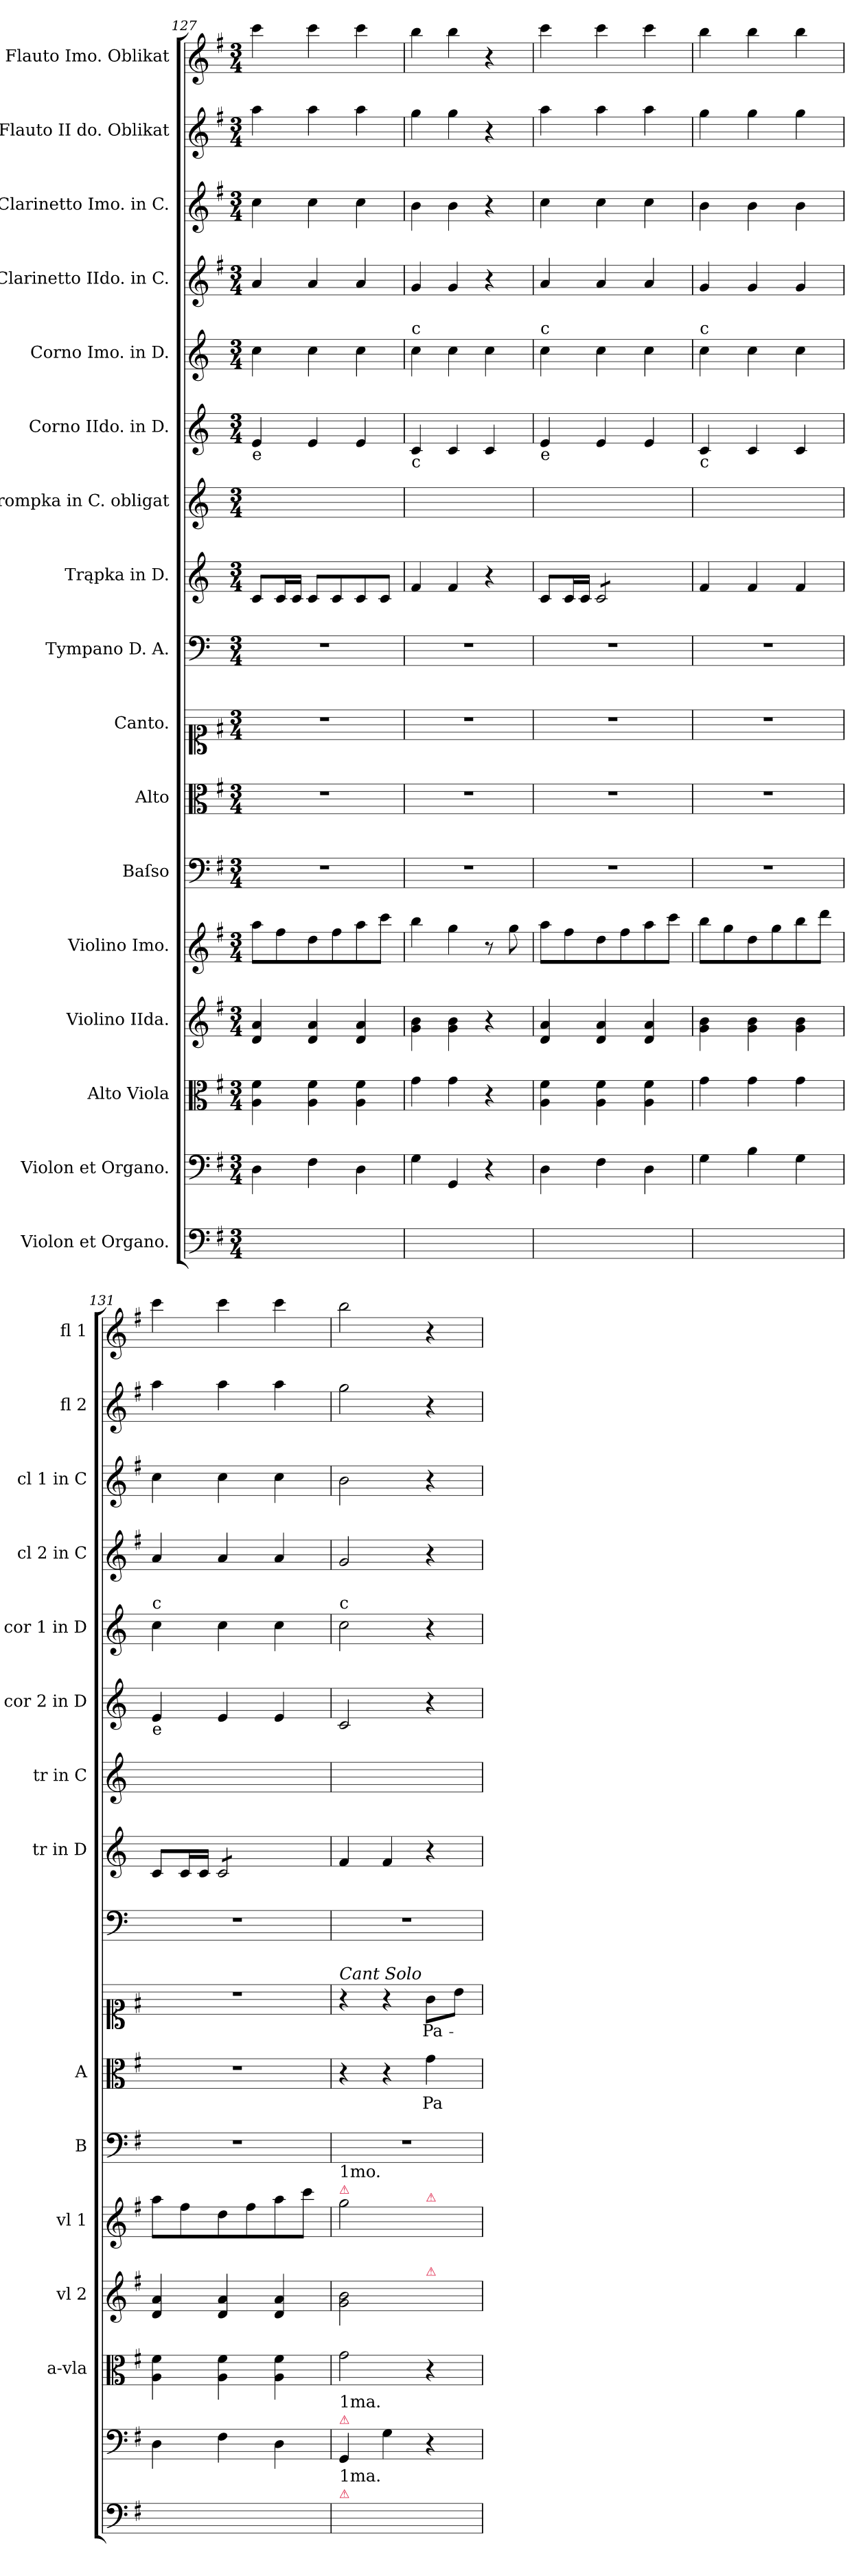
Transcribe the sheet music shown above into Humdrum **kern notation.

**kern	**kern	**kern	**kern	**kern	**kern	**kern	**text	**kern	**text	**kern	**kern	**kern	**kern	**kern	**kern	**kern	**kern	**kern
*part17	*part16	*part15	*part14	*part13	*part12	*part11	*part11	*part10	*part10	*part9	*part8	*part7	*part6	*part5	*part4	*part3	*part2	*part1
*staff17	*staff16	*staff15	*staff14	*staff13	*staff12	*staff11	*staff11	*staff10	*staff10	*staff9	*staff8	*staff7	*staff6	*staff5	*staff4	*staff3	*staff2	*staff1
*I"Violon et Organo.	*I"Violon et Organo.	*I"Alto Viola	*I"Violino IIda.	*I"Violino Imo.	*I"Baſso	*I"Alto	*	*I"Canto.	*	*I"Tympano D. A.	*I"Trąpka in D.	*I"Trompka in C. obligat	*I"Corno IIdo. in D.	*I"Corno Imo. in D.	*I"Clarinetto IIdo. in C.	*I"Clarinetto Imo. in C.	*I"Flauto II do. Oblikat	*I"Flauto Imo. Oblikat
*	*	*I'a-vla	*I'vl 2	*I'vl 1	*I'B	*I'A	*	*	*	*	*I'tr in D	*I'tr in C	*I'cor 2 in D	*I'cor 1 in D	*I'cl 2 in C	*I'cl 1 in C	*I'fl 2	*I'fl 1
*clefF4	*clefF4	*clefC3	*clefG2	*clefG2	*clefF4	*clefC3	*	*clefC1	*	*clefF4	*clefG2	*clefG2	*clefG2	*clefG2	*clefG2	*clefG2	*clefG2	*clefG2
*	*	*	*	*	*	*	*	*	*	*ITrd-1c-2	*ITrd-1c-2	*ITrd-1c-2	*ITrd6c10	*ITrd6c10	*	*	*	*
*k[f#]	*k[f#]	*k[f#]	*k[f#]	*k[f#]	*k[f#]	*k[f#]	*	*k[f#]	*	*k[f#c#]	*k[f#c#]	*k[f#c#]	*k[f#c#]	*k[f#c#]	*k[f#]	*k[f#]	*k[f#]	*k[f#]
*M3/4	*M3/4	*M3/4	*M3/4	*M3/4	*M3/4	*M3/4	*	*M3/4	*	*M3/4	*M3/4	*M3/4	*M3/4	*M3/4	*M3/4	*M3/4	*M3/4	*M3/4
=127	=127	=127	=127	=127	=127	=127	=127	=127	=127	=127	=127	=127	=127	=127	=127	=127	=127	=127
!	!	!	!	!	!	!	!	!	!	!	!	!	!LO:TX:b:t=e	!	!	!	!	!
4D\yy	4D\	4A\ 4f#\	4d/ 4a/	8aa\L	2.r	2.r	.	2.r	.	2.r	8d/L	2.ryy	4F#/	4d\	4a/	4cc\	4aa\	4ccc\
.	.	.	.	8ff#\	.	.	.	.	.	.	16d/L	.	.	.	.	.	.	.
.	.	.	.	.	.	.	.	.	.	.	16d/JJ	.	.	.	.	.	.	.
4F#\yy	4F#\	4A\ 4f#\	4d/ 4a/	8dd\	.	.	.	.	.	.	8d/L	.	4F#/	4d\	4a/	4cc\	4aa\	4ccc\
.	.	.	.	8ff#\	.	.	.	.	.	.	8d/	.	.	.	.	.	.	.
4D\yy	4D\	4A\ 4f#\	4d/ 4a/	8aa\	.	.	.	.	.	.	8d/	.	4F#/	4d\	4a/	4cc\	4aa\	4ccc\
.	.	.	.	8ccc\J	.	.	.	.	.	.	8d/J	.	.	.	.	.	.	.
=128	=128	=128	=128	=128	=128	=128	=128	=128	=128	=128	=128	=128	=128	=128	=128	=128	=128	=128
!	!	!	!	!	!	!	!	!	!	!	!	!	!	!LO:TX:a:t=c	!	!	!	!
!	!	!	!	!	!	!	!	!	!	!	!	!	!LO:TX:b:t=c	!	!	!	!	!
4G\yy	4G\	4g\	4g\ 4b\	4bb\	2.r	2.r	.	2.r	.	2.r	4g/	2.ryy	4D/	4d\	4g/	4b\	4gg\	4bb\
4GG/yy	4GG/	4g\	4g\ 4b\	4gg\	.	.	.	.	.	.	4g/	.	4D/	4d\	4g/	4b\	4gg\	4bb\
4ryy	4r	4r	4r	8r	.	.	.	.	.	.	4r	.	4D/	4d\	4r	4r	4r	4r
.	.	.	.	8gg\	.	.	.	.	.	.	.	.	.	.	.	.	.	.
=129	=129	=129	=129	=129	=129	=129	=129	=129	=129	=129	=129	=129	=129	=129	=129	=129	=129	=129
!	!	!	!	!	!	!	!	!	!	!	!	!	!	!LO:TX:a:t=c	!	!	!	!
!	!	!	!	!	!	!	!	!	!	!	!	!	!LO:TX:b:t=e	!	!	!	!	!
4D\yy	4D\	4A\ 4f#\	4d/ 4a/	8aa\L	2.r	2.r	.	2.r	.	2.r	8d/L	2.ryy	4F#/	4d\	4a/	4cc\	4aa\	4ccc\
.	.	.	.	8ff#\	.	.	.	.	.	.	16d/L	.	.	.	.	.	.	.
.	.	.	.	.	.	.	.	.	.	.	16d/JJ	.	.	.	.	.	.	.
*	*	*	*	*	*	*	*	*	*	*	*tremolo	*	*	*	*	*	*	*
4F#\yy	4F#\	4A\ 4f#\	4d/ 4a/	8dd\	.	.	.	.	.	.	8d/L	.	4F#/	4d\	4a/	4cc\	4aa\	4ccc\
.	.	.	.	8ff#\	.	.	.	.	.	.	8d/	.	.	.	.	.	.	.
4D\yy	4D\	4A\ 4f#\	4d/ 4a/	8aa\	.	.	.	.	.	.	8d/	.	4F#/	4d\	4a/	4cc\	4aa\	4ccc\
.	.	.	.	8ccc\J	.	.	.	.	.	.	8d/J	.	.	.	.	.	.	.
*	*	*	*	*	*	*	*	*	*	*	*Xtremolo	*	*	*	*	*	*	*
=130	=130	=130	=130	=130	=130	=130	=130	=130	=130	=130	=130	=130	=130	=130	=130	=130	=130	=130
!	!	!	!	!	!	!	!	!	!	!	!	!	!	!LO:TX:a:t=c	!	!	!	!
!	!	!	!	!	!	!	!	!	!	!	!	!	!LO:TX:b:t=c	!	!	!	!	!
4G\yy	4G\	4g\	4g\ 4b\	8bb\L	2.r	2.r	.	2.r	.	2.r	4g/	2.ryy	4D/	4d\	4g/	4b\	4gg\	4bb\
.	.	.	.	8gg\	.	.	.	.	.	.	.	.	.	.	.	.	.	.
4B\yy	4B\	4g\	4g\ 4b\	8dd\	.	.	.	.	.	.	4g/	.	4D/	4d\	4g/	4b\	4gg\	4bb\
.	.	.	.	8gg\	.	.	.	.	.	.	.	.	.	.	.	.	.	.
4G\yy	4G\	4g\	4g\ 4b\	8bb\	.	.	.	.	.	.	4g/	.	4D/	4d\	4g/	4b\	4gg\	4bb\
.	.	.	.	8ddd\J	.	.	.	.	.	.	.	.	.	.	.	.	.	.
=131	=131	=131	=131	=131	=131	=131	=131	=131	=131	=131	=131	=131	=131	=131	=131	=131	=131	=131
!	!	!	!	!	!	!	!	!	!	!	!	!	!	!LO:TX:a:t=c	!	!	!	!
!	!	!	!	!	!	!	!	!	!	!	!	!	!LO:TX:b:t=e	!	!	!	!	!
4D\yy	4D\	4A\ 4f#\	4d/ 4a/	8aa\L	2.r	2.r	.	2.r	.	2.r	8d/L	2.ryy	4F#/	4d\	4a/	4cc\	4aa\	4ccc\
.	.	.	.	8ff#\	.	.	.	.	.	.	16d/L	.	.	.	.	.	.	.
.	.	.	.	.	.	.	.	.	.	.	16d/JJ	.	.	.	.	.	.	.
!	!	!	!	!	!	!	!	!	!	!	!LO:TX:b:t=''''	!	!	!	!	!	!	!
*	*	*	*	*	*	*	*	*	*	*	*tremolo	*	*	*	*	*	*	*
4F#\yy	4F#\	4A\ 4f#\	4d/ 4a/	8dd\	.	.	.	.	.	.	8d/L	.	4F#/	4d\	4a/	4cc\	4aa\	4ccc\
.	.	.	.	8ff#\	.	.	.	.	.	.	8d/	.	.	.	.	.	.	.
4D\yy	4D\	4A\ 4f#\	4d/ 4a/	8aa\	.	.	.	.	.	.	8d/	.	4F#/	4d\	4a/	4cc\	4aa\	4ccc\
.	.	.	.	8ccc\J	.	.	.	.	.	.	8d/J	.	.	.	.	.	.	.
*	*	*	*	*	*	*	*	*	*	*	*Xtremolo	*	*	*	*	*	*	*
=132	=132	=132	=132	=132	=132	=132	=132	=132	=132	=132	=132	=132	=132	=132	=132	=132	=132	=132
!	!	!	!	!	!	!	!	!	!	!	!	!	!	!LO:TX:a:t=c	!	!	!	!
!	!	!	!	!	!	!	!	!LO:TX:a:i:t=Cant Solo	!	!	!	!	!	!	!	!	!	!
!	!	!	!	!LO:TX:a:color=crimson:t=⚠	!	!	!	!	!	!	!	!	!	!	!	!	!	!
!	!	!	!	!LO:TX:a:t=1mo.	!	!	!	!	!	!	!	!	!	!	!	!	!	!
!	!LO:TX:a:color=crimson:t=⚠	!	!	!	!	!	!	!	!	!	!	!	!	!	!	!	!	!
!	!LO:TX:a:t=1ma.	!	!	!	!	!	!	!	!	!	!	!	!	!	!	!	!	!
!LO:TX:a:color=crimson:t=⚠	!	!	!	!	!	!	!	!	!	!	!	!	!	!	!	!	!	!
!LO:TX:a:t=1ma.	!	!	!	!	!	!	!	!	!	!	!	!	!	!	!	!	!	!
4GG/yy	4GG/	2g\	2g\ 2b\	2gg\	2.r	4r	.	4r	.	2.r	4g/	2.ryy	2D/	2d\	2g/	2b\	2gg\	2bb\
4G\yy	4G\	.	.	.	.	4r	.	4r	.	.	4g/	.	.	.	.	.	.	.
!	!	!	!	!LO:TX:a:color=crimson:t=⚠	!	!	!	!	!	!	!	!	!	!	!	!	!	!
!	!	!	!LO:TX:a:color=crimson:t=⚠	!	!	!	!	!	!	!	!	!	!	!	!	!	!	!
4ryy	4r	4r	4ryy	8g\Lyy	.	4g\	Pa-	8g\L	Pa-	.	4r	.	4r	4r	4r	4r	4r	4r
.	.	.	.	8b\Jyy	.	.	.	8b\J	.	.	.	.	.	.	.	.	.	.
=	=	=	=	=	=	=	=	=	=	=	=	=	=	=	=	=	=	=
*-	*-	*-	*-	*-	*-	*-	*-	*-	*-	*-	*-	*-	*-	*-	*-	*-	*-	*-
